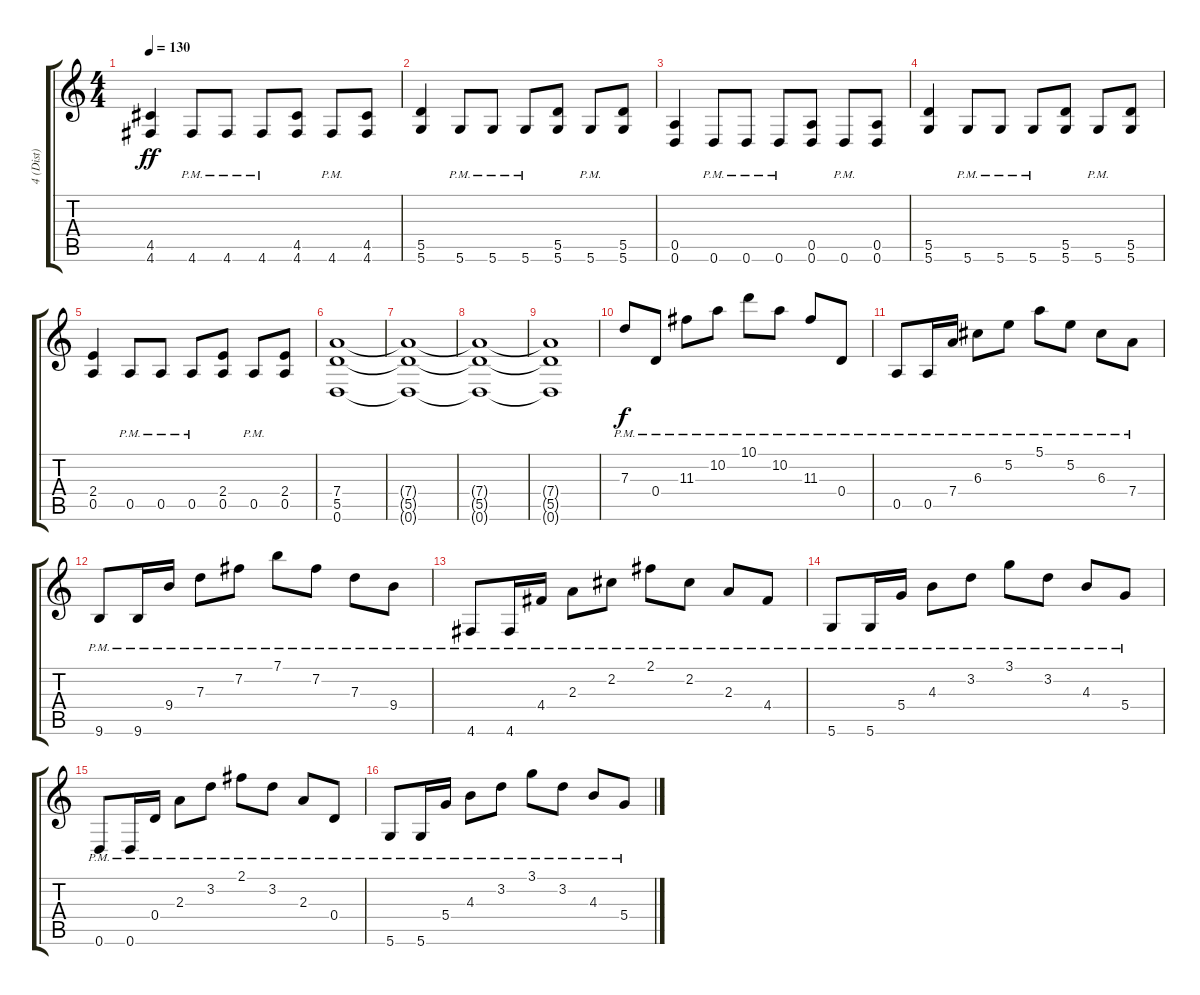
\track ("4 (Dist)" "4 (Dist)") {instrument distortionguitar}
\staff {score tabs}
\tuning (E4 B3 G3 D3 A2 D2) {hide}
\ts (4 4)
\tempo 130
\clef g2
\ks c
(4.5 4.6).4{dy ff} 4.6{pm}.8 4.6{pm}.8 4.6{pm}.8 (4.5 4.6).8 4.6{pm}.8 (4.5 4.6).8 |
(5.5 5.6).4 5.6{pm}.8 5.6{pm}.8 5.6{pm}.8 (5.5 5.6).8 5.6{pm}.8 (5.5 5.6).8 |
(0.5 0.6).4 0.6{pm}.8 0.6{pm}.8 0.6{pm}.8 (0.5 0.6).8 0.6{pm}.8 (0.5 0.6).8 |
(5.5 5.6).4 5.6{pm}.8 5.6{pm}.8 5.6{pm}.8 (5.5 5.6).8 5.6{pm}.8 (5.5 5.6).8 |
(2.4 0.5).4 0.5{pm}.8 0.5{pm}.8 0.5{pm}.8 (2.4 0.5).8 0.5{pm}.8 (2.4 0.5).8 |
(7.4 5.5 0.6).1 |
(7.4{t} 5.5{t} 0.6{t}).1 |
(7.4{t} 5.5{t} 0.6{t}).1 |
(7.4{t} 5.5{t} 0.6{t}).1 |
7.3{pm}.8{dy f} 0.4{pm}.8 11.3{pm}.8 10.2{pm}.8 10.1{pm}.8 10.2{pm}.8 11.3{pm}.8 0.4{pm}.8 |
0.5{pm}.8 0.5{pm}.16 7.4{pm}.16 6.3{pm}.8 5.2{pm}.8 5.1{pm}.8 5.2{pm}.8 6.3{pm}.8 7.4{pm}.8 |
9.6{pm}.8 9.6{pm}.16 9.4{pm}.16 7.3{pm}.8 7.2{pm}.8 7.1{pm}.8 7.2{pm}.8 7.3{pm}.8 9.4{pm}.8 |
4.6{pm}.8 4.6{pm}.16 4.4{pm}.16 2.3{pm}.8 2.2{pm}.8 2.1{pm}.8 2.2{pm}.8 2.3{pm}.8 4.4{pm}.8 |
5.6{pm}.8 5.6{pm}.16 5.4{pm}.16 4.3{pm}.8 3.2{pm}.8 3.1{pm}.8 3.2{pm}.8 4.3{pm}.8 5.4{pm}.8 |
0.6{pm}.8 0.6{pm}.16 0.4{pm}.16 2.3{pm}.8 3.2{pm}.8 2.1{pm}.8 3.2{pm}.8 2.3{pm}.8 0.4{pm}.8 |
5.6{pm}.8 5.6{pm}.16 5.4{pm}.16 4.3{pm}.8 3.2{pm}.8 3.1{pm}.8 3.2{pm}.8 4.3{pm}.8 5.4{pm}.8
